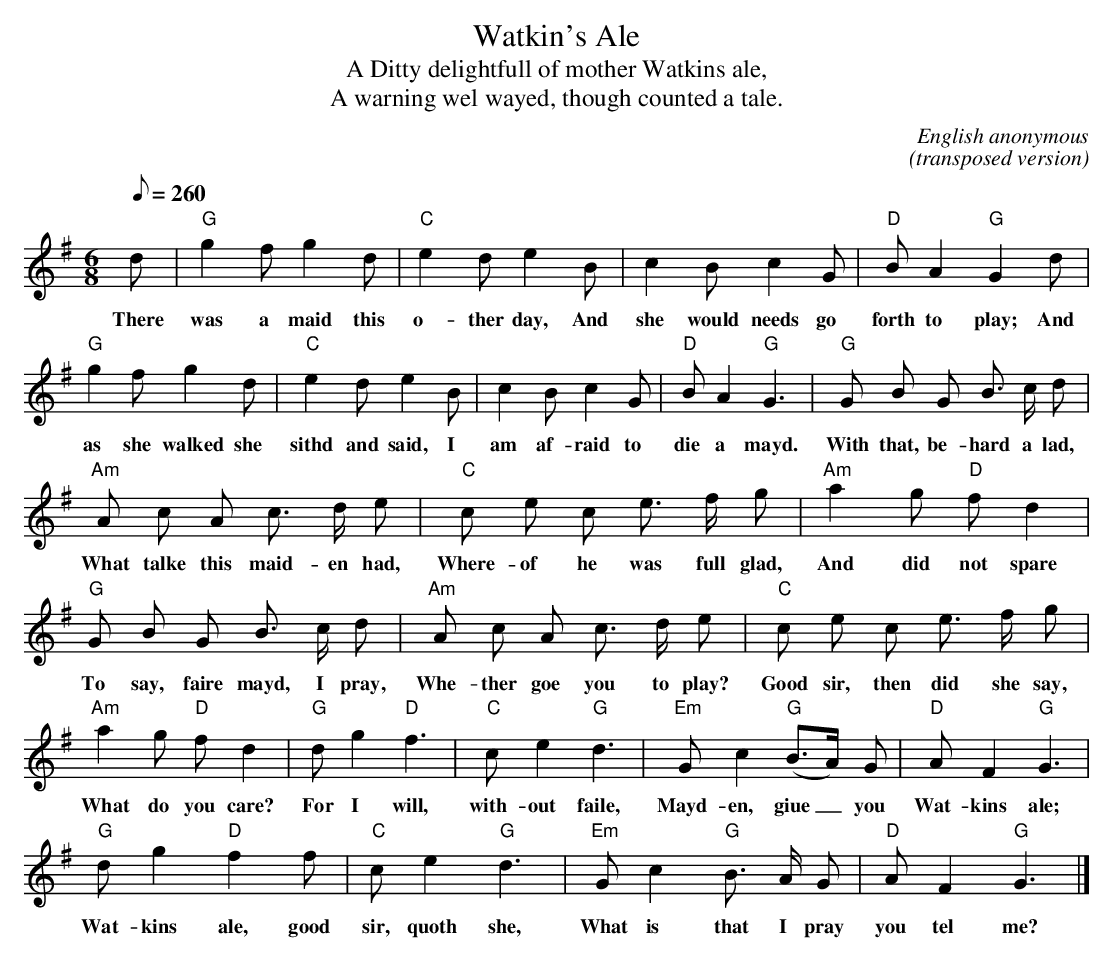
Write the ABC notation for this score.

X:1
T:Watkin's Ale
T:A Ditty delightfull of mother Watkins ale,
T:A warning wel wayed, though counted a tale.
L:1/8
C:English anonymous
C:(transposed version)
M:6/8
Q:1/8=260
K:G
d|"G"g2 f g2 d|\
w:There was a maid this
"C"e2 d e2 B|\
w:o-ther day, And
c2 B c2 G|\
w:she would needs go
"D"B A2 "G"G2 d|
w:forth to play; And
"G"g2 f g2 d|\
w:as she walked she
"C"e2 d e2 B|\
w:sithd and said, I
c2 B c2 G|\
w:am af-raid to
"D"B A2 "G"G3|\
w:die a mayd.
"G"G B G B> c d|
w:With that, be-hard a lad,
"Am"A c A c> d e|\
w:What talke this maid-en had,
"C"c e c e> f g|\
w:Where-of he was full glad,
"Am"a2 g "D"f d2|
w:And did not spare
"G"G B G B> c d|\
w:To say, faire mayd, I pray,
"Am"A c A c> d e|\
w:Whe-ther goe you to play?
"C"c e c e> f g|
w:Good sir, then did she say,
"Am"a2 g "D"f d2|\
w:What do you care?
"G"d g2 "D"f3|\
w:For I will,
"C"c e2 "G"d3|\
w:with-out faile,
"Em"G c2 "G"(B>A) G|\
w:Mayd-en, giue_ you
"D"A F2 "G"G3|
w:Wat-kins ale;
"G"d g2 "D"f2 f|\
w:Wat-kins ale, good
"C"c e2 "G"d3|\
w:sir, quoth she,
"Em"G c2 "G"B> A G|\
w:What is that I pray
"D"A F2 "G"G3|]
w:you tel me?
